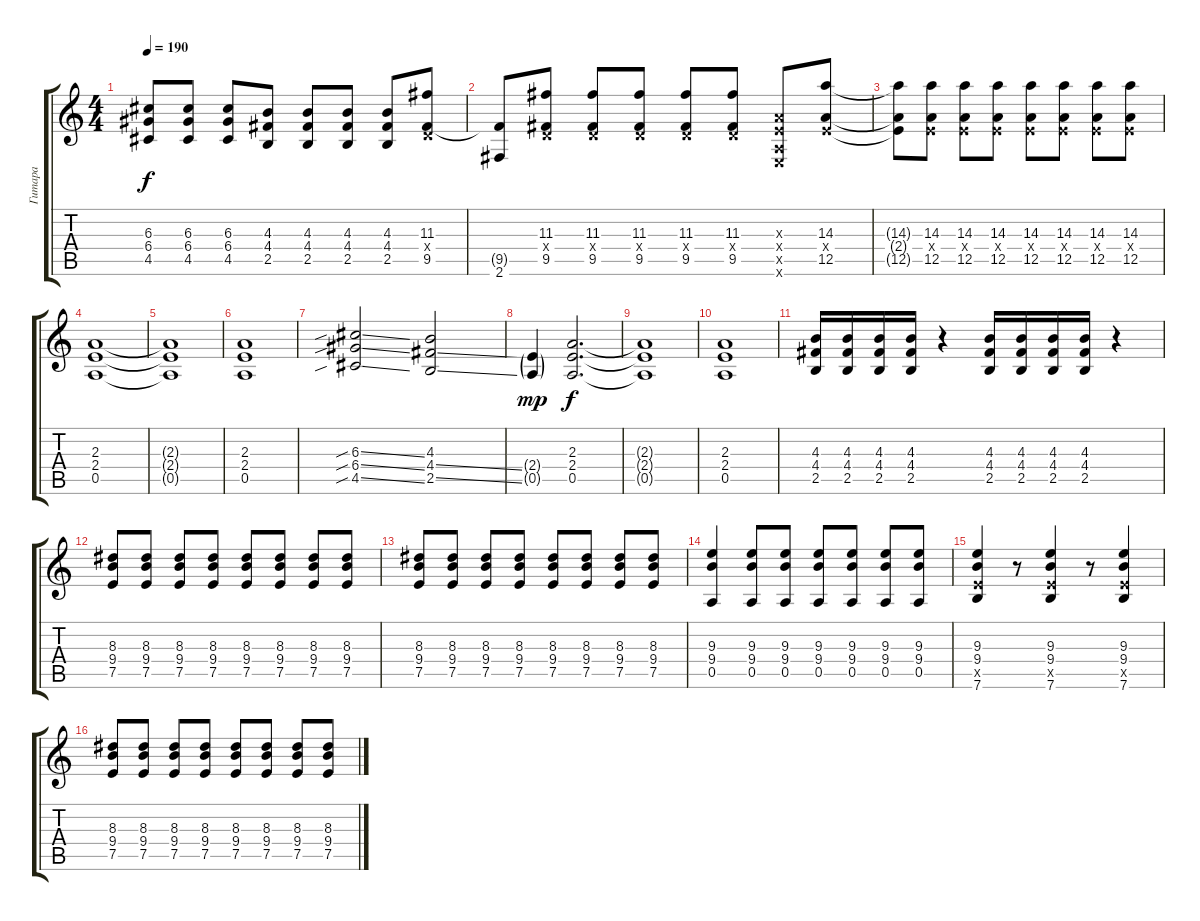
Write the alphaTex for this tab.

\track ("Гитара" "Гитара") {instrument overdrivenguitar}
\staff {score tabs}
\tuning (E4 B3 G3 D3 A2 E2) {hide}
\ts (4 4)
\tempo 190
\clef g2
\ks c
(6.3 6.4 4.5).8{dy f} (6.3 6.4 4.5).8 (6.3 6.4 4.5).8 (4.3 4.4 2.5).8 (4.3 4.4 2.5).8 (4.3 4.4 2.5).8 (4.3 4.4 2.5).8 (11.3 0.4{x} 9.5).8 |
(9.5{t} 2.6).8 (11.3 0.4{x} 9.5).8 (11.3 0.4{x} 9.5).8 (11.3 0.4{x} 9.5).8 (11.3 0.4{x} 9.5).8 (11.3 0.4{x} 9.5).8 (2.3{x} 2.4{x} 0.5{x} 0.6{x}).8 (14.3 2.4{x} 12.5).8 |
(14.3{t} 2.4{t} 12.5{t}).8 (14.3 2.4{x} 12.5).8 (14.3 2.4{x} 12.5).8 (14.3 2.4{x} 12.5).8 (14.3 2.4{x} 12.5).8 (14.3 2.4{x} 12.5).8 (14.3 2.4{x} 12.5).8 (14.3 2.4{x} 12.5).8 |
(2.3 2.4 0.5).1 |
(2.3{t} 2.4{t} 0.5{t}).1 |
(2.3 2.4 0.5).1 |
(6.3{sib ss} 6.4{sib ss} 4.5{sib ss}).2 (4.3 4.4{ss} 2.5{ss}).2 |
(2.4{g} 0.5{g}).4{dy mp} (2.3 2.4 0.5).2{d dy f} |
(2.3{t} 2.4{t} 0.5{t}).1 |
(2.3 2.4 0.5).1 |
(4.3 4.4 2.5).16 (4.3 4.4 2.5).16 (4.3 4.4 2.5).16 (4.3 4.4 2.5).16 r.4 (4.3 4.4 2.5).16 (4.3 4.4 2.5).16 (4.3 4.4 2.5).16 (4.3 4.4 2.5).16 r.4 |
(8.3 9.4 7.5).8 (8.3 9.4 7.5).8 (8.3 9.4 7.5).8 (8.3 9.4 7.5).8 (8.3 9.4 7.5).8 (8.3 9.4 7.5).8 (8.3 9.4 7.5).8 (8.3 9.4 7.5).8 |
(8.3 9.4 7.5).8 (8.3 9.4 7.5).8 (8.3 9.4 7.5).8 (8.3 9.4 7.5).8 (8.3 9.4 7.5).8 (8.3 9.4 7.5).8 (8.3 9.4 7.5).8 (8.3 9.4 7.5).8 |
(9.3 9.4 0.5).4 (9.3 9.4 0.5).8 (9.3 9.4 0.5).8 (9.3 9.4 0.5).8 (9.3 9.4 0.5).8 (9.3 9.4 0.5).8 (9.3 9.4 0.5).8 |
(9.3 9.4 7.5{x} 7.6).4 r.8 (9.3 9.4 7.5{x} 7.6).4 r.8 (9.3 9.4 7.5{x} 7.6).4 |
(8.3 9.4 7.5).8 (8.3 9.4 7.5).8 (8.3 9.4 7.5).8 (8.3 9.4 7.5).8 (8.3 9.4 7.5).8 (8.3 9.4 7.5).8 (8.3 9.4 7.5).8 (8.3 9.4 7.5).8
